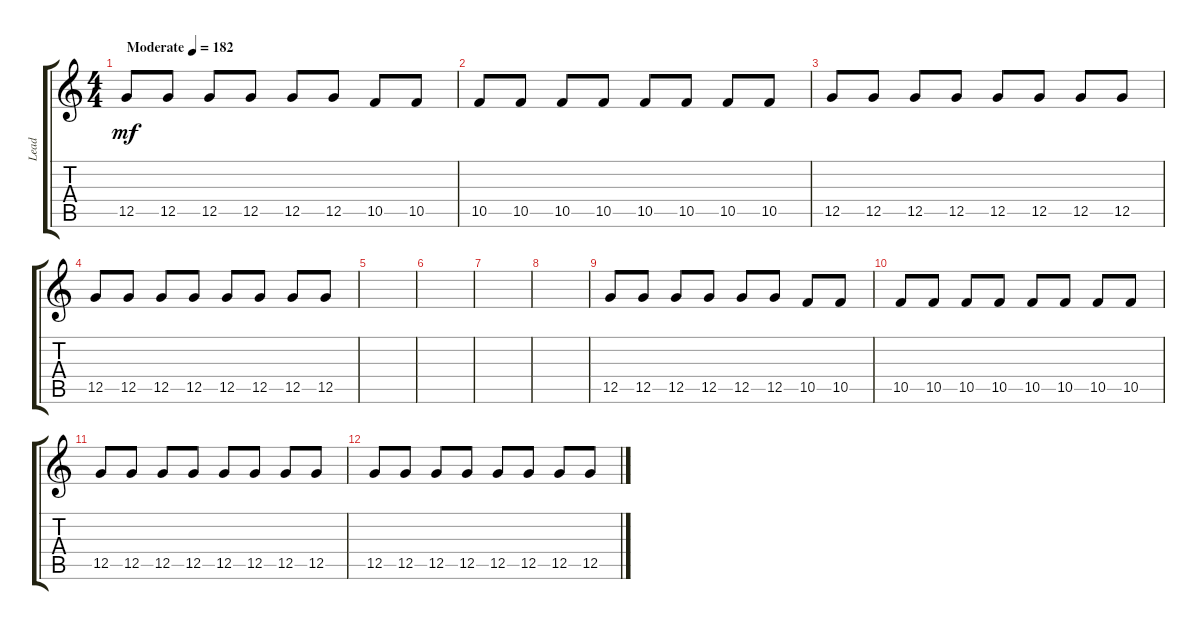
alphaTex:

\track ("Lead" "Lead") {instrument distortionguitar}
\staff {score tabs}
\tuning (D4 A3 F3 C3 G2 C2) {hide}
\ts (4 4)
\tempo (182 "Moderate")
\clef g2
\ks c
12.5.8{dy mf instrument distortionguitar} 12.5.8 12.5.8 12.5.8 12.5.8 12.5.8 10.5.8 10.5.8 |
10.5.8 10.5.8 10.5.8 10.5.8 10.5.8 10.5.8 10.5.8 10.5.8 |
12.5.8 12.5.8 12.5.8 12.5.8 12.5.8 12.5.8 12.5.8 12.5.8 |
12.5.8 12.5.8 12.5.8 12.5.8 12.5.8 12.5.8 12.5.8 12.5.8 |
|
|
|
|
12.5.8 12.5.8 12.5.8 12.5.8 12.5.8 12.5.8 10.5.8 10.5.8 |
10.5.8 10.5.8 10.5.8 10.5.8 10.5.8 10.5.8 10.5.8 10.5.8 |
12.5.8 12.5.8 12.5.8 12.5.8 12.5.8 12.5.8 12.5.8 12.5.8 |
12.5.8 12.5.8 12.5.8 12.5.8 12.5.8 12.5.8 12.5.8 12.5.8
